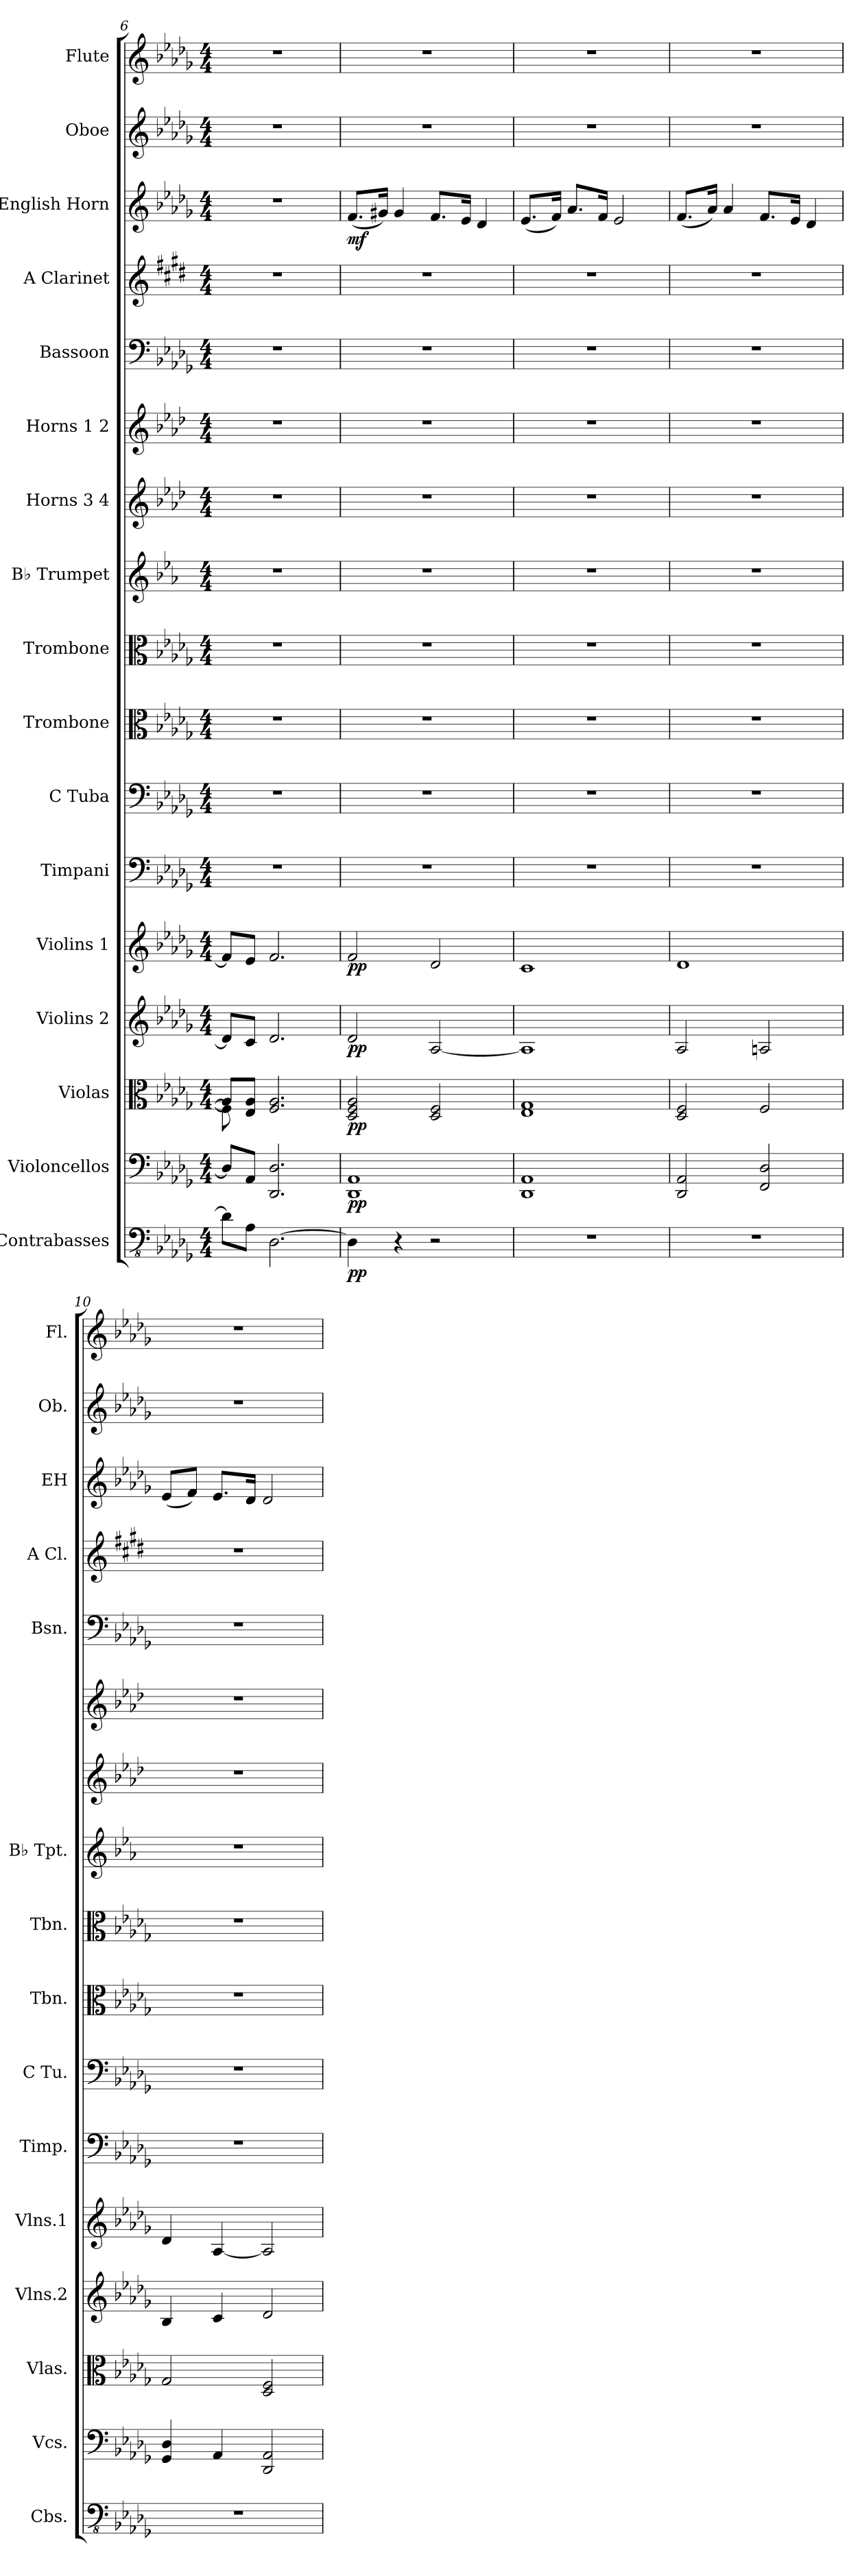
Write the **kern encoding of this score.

**kern	**dynam	**kern	**dynam	**kern	**dynam	**kern	**dynam	**kern	**dynam	**kern	**kern	**kern	**kern	**kern	**kern	**kern	**kern	**kern	**kern	**dynam	**kern	**kern
*part17	*part17	*part16	*part16	*part15	*part15	*part14	*part14	*part13	*part13	*part12	*part11	*part10	*part9	*part8	*part7	*part6	*part5	*part4	*part3	*part3	*part2	*part1
*staff17	*staff17	*staff16	*staff16	*staff15	*staff15	*staff14	*staff14	*staff13	*staff13	*staff12	*staff11	*staff10	*staff9	*staff8	*staff7	*staff6	*staff5	*staff4	*staff3	*staff3	*staff2	*staff1
*I"Contrabasses	*	*I"Violoncellos	*	*I"Violas	*	*I"Violins 2	*	*I"Violins 1	*	*I"Timpani	*I"C Tuba	*I"Trombone	*I"Trombone	*I"B♭ Trumpet	*I"Horns 3 4	*I"Horns 1 2	*I"Bassoon	*I"A Clarinet	*I"English Horn	*	*I"Oboe	*I"Flute
*I'Cbs.	*	*I'Vcs.	*	*I'Vlas.	*	*I'Vlns.2	*	*I'Vlns.1	*	*I'Timp.	*I'C Tu.	*I'Tbn.	*I'Tbn.	*I'B♭ Tpt.	*	*	*I'Bsn.	*I'A Cl.	*I'EH	*	*I'Ob.	*I'Fl.
*clefFv4	*	*clefF4	*	*clefC3	*	*clefG2	*	*clefG2	*	*clefF4	*clefF4	*clefC3	*clefC3	*clefG2	*clefG2	*clefG2	*clefF4	*clefG2	*clefG2	*	*clefG2	*clefG2
*	*	*	*	*	*	*	*	*	*	*	*	*	*	*ITrd1c2	*ITrd4c7	*ITrd4c7	*	*ITrd2c3	*	*	*	*
*k[b-e-a-d-g-]	*	*k[b-e-a-d-g-]	*	*k[b-e-a-d-g-]	*	*k[b-e-a-d-g-]	*	*k[b-e-a-d-g-]	*	*k[b-e-a-d-g-]	*k[b-e-a-d-g-]	*k[b-e-a-d-g-]	*k[b-e-a-d-g-]	*k[b-e-a-d-g-]	*k[b-e-a-d-g-]	*k[b-e-a-d-g-]	*k[b-e-a-d-g-]	*k[f#c#g#d#a#e#b#]	*k[b-e-a-d-g-]	*	*k[b-e-a-d-g-]	*k[b-e-a-d-g-]
*M4/4	*	*M4/4	*	*M4/4	*	*M4/4	*	*M4/4	*	*M4/4	*M4/4	*M4/4	*M4/4	*M4/4	*M4/4	*M4/4	*M4/4	*M4/4	*M4/4	*	*M4/4	*M4/4
=6	=6	=6	=6	=6	=6	=6	=6	=6	=6	=6	=6	=6	=6	=6	=6	=6	=6	=6	=6	=6	=6	=6
*	*	*	*	*^	*	*	*	*	*	*	*	*	*	*	*	*	*	*	*	*	*	*
8D-\L]	.	8D-/L]	.	8A-/L]	8F\]	.	8d-/L]	.	8f/L]	.	1r	1r	1r	1r	1r	1r	1r	1r	1r	1r	.	1r	1r
8AA-\J	.	8AA-/J	.	8E-/ 8A-/J	2..ryy	.	8c/J	.	8e-/J	.	.	.	.	.	.	.	.	.	.	.	.	.	.
[2.DD-\	.	2.DD-/ 2.D-/	.	2.F/ 2.A-/	.	.	2.d-/	.	2.f/	.	.	.	.	.	.	.	.	.	.	.	.	.	.
*	*	*	*	*v	*v	*	*	*	*	*	*	*	*	*	*	*	*	*	*	*	*	*	*
!!LO:PB:g=z
=7	=7	=7	=7	=7	=7	=7	=7	=7	=7	=7	=7	=7	=7	=7	=7	=7	=7	=7	=7	=7	=7	=7
!	!LO:DY:b	!	!LO:DY:b	!	!LO:DY:b	!	!LO:DY:b	!	!LO:DY:b	!	!	!	!	!	!	!	!	!	!	!LO:DY:b	!	!
4DD-\]	pp	1DD- 1AA-	pp	2D-/ 2F/ 2A-/	pp	2d-/	pp	2f/	pp	1r	1r	1r	1r	1r	1r	1r	1r	1r	(<8.f/L	mf	1r	1r
.	.	.	.	.	.	.	.	.	.	.	.	.	.	.	.	.	.	.	16g#X/Jk)	.	.	.
4r	.	.	.	.	.	.	.	.	.	.	.	.	.	.	.	.	.	.	4g#/	.	.	.
2r	.	.	.	2D-/ 2F/	.	[2A-/	.	2d-/	.	.	.	.	.	.	.	.	.	.	8.f/L	.	.	.
.	.	.	.	.	.	.	.	.	.	.	.	.	.	.	.	.	.	.	16e-/Jk	.	.	.
.	.	.	.	.	.	.	.	.	.	.	.	.	.	.	.	.	.	.	4d-/	.	.	.
=8	=8	=8	=8	=8	=8	=8	=8	=8	=8	=8	=8	=8	=8	=8	=8	=8	=8	=8	=8	=8	=8	=8
1r	.	1DD- 1AA-	.	1E- 1G-	.	1A-]	.	1c	.	1r	1r	1r	1r	1r	1r	1r	1r	1r	(<8.e-/L	.	1r	1r
.	.	.	.	.	.	.	.	.	.	.	.	.	.	.	.	.	.	.	16f/Jk)	.	.	.
.	.	.	.	.	.	.	.	.	.	.	.	.	.	.	.	.	.	.	8.a-/L	.	.	.
.	.	.	.	.	.	.	.	.	.	.	.	.	.	.	.	.	.	.	16f/Jk	.	.	.
.	.	.	.	.	.	.	.	.	.	.	.	.	.	.	.	.	.	.	2e-/	.	.	.
=9	=9	=9	=9	=9	=9	=9	=9	=9	=9	=9	=9	=9	=9	=9	=9	=9	=9	=9	=9	=9	=9	=9
1r	.	2DD-/ 2AA-/	.	2D-/ 2F/	.	2A-/	.	1d-	.	1r	1r	1r	1r	1r	1r	1r	1r	1r	(<8.f/L	.	1r	1r
.	.	.	.	.	.	.	.	.	.	.	.	.	.	.	.	.	.	.	16a-/Jk)	.	.	.
.	.	.	.	.	.	.	.	.	.	.	.	.	.	.	.	.	.	.	4a-/	.	.	.
.	.	2FF/ 2D-/	.	2F/	.	2An/	.	.	.	.	.	.	.	.	.	.	.	.	8.f/L	.	.	.
.	.	.	.	.	.	.	.	.	.	.	.	.	.	.	.	.	.	.	16e-/Jk	.	.	.
.	.	.	.	.	.	.	.	.	.	.	.	.	.	.	.	.	.	.	4d-/	.	.	.
=10	=10	=10	=10	=10	=10	=10	=10	=10	=10	=10	=10	=10	=10	=10	=10	=10	=10	=10	=10	=10	=10	=10
1r	.	4GG-/ 4D-/	.	2G-/	.	4B-/	.	4d-/	.	1r	1r	1r	1r	1r	1r	1r	1r	1r	(<8e-/L	.	1r	1r
.	.	.	.	.	.	.	.	.	.	.	.	.	.	.	.	.	.	.	8f/J)	.	.	.
.	.	4AA-/	.	.	.	4c/	.	[4A-/	.	.	.	.	.	.	.	.	.	.	8.e-/L	.	.	.
.	.	.	.	.	.	.	.	.	.	.	.	.	.	.	.	.	.	.	16d-/Jk	.	.	.
.	.	2DD-/ 2AA-/	.	2D-/ 2F/	.	2d-/	.	2A-/]	.	.	.	.	.	.	.	.	.	.	2d-/	.	.	.
=	=	=	=	=	=	=	=	=	=	=	=	=	=	=	=	=	=	=	=	=	=	=
*-	*-	*-	*-	*-	*-	*-	*-	*-	*-	*-	*-	*-	*-	*-	*-	*-	*-	*-	*-	*-	*-	*-
